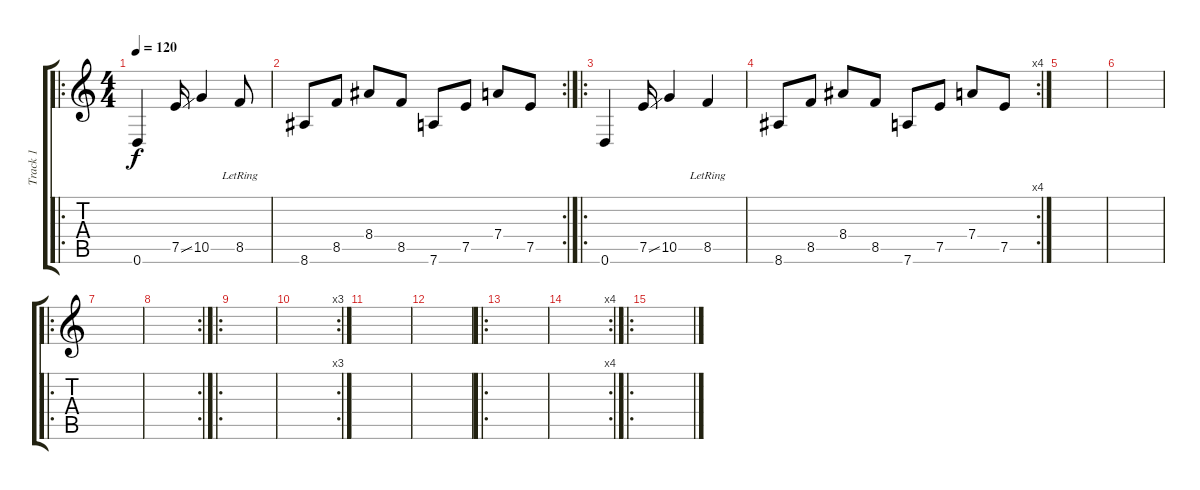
\track ("Track 1" "Track 1") {instrument acousticguitarsteel}
\staff {score tabs}
\tuning (E4 B3 G3 D3 A2 D2) {hide}
\ro
\ts (4 4)
\tempo 120
\clef g2
\ks c
0.6.4{dy f instrument acousticguitarsteel} 7.5{ss}.16 10.5.4 8.5{lr}.8 |
\rc 2
8.6.8 8.5.8 8.4.8 8.5.8 7.6.8 7.5.8 7.4.8 7.5.8 |
\ro
0.6.4 7.5{ss}.16 10.5.4 8.5{lr}.4 |
\rc 4
8.6.8 8.5.8 8.4.8 8.5.8 7.6.8 7.5.8 7.4.8 7.5.8 |
|
|
\ro
|
\rc 2
|
\ro
|
\rc 3
|
|
|
\ro
|
\rc 4
|
\ro
